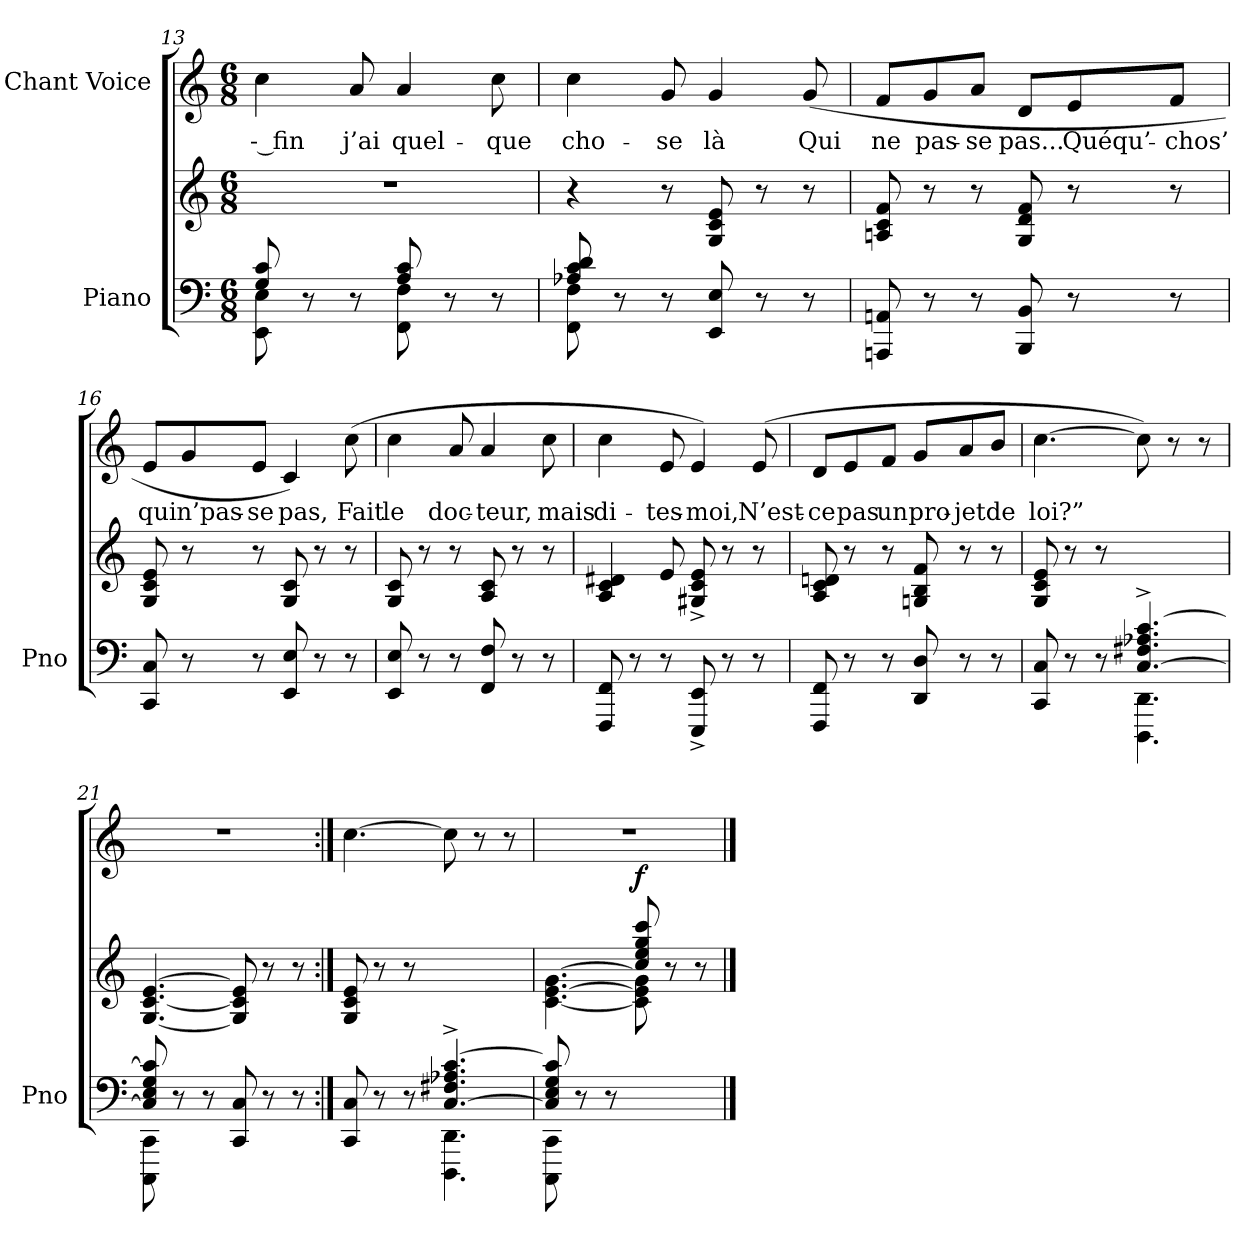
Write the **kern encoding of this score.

**kern	**kern	**dynam	**kern	**text
*part2	*part2	*part2	*part1	*part1
*staff3	*staff2	*staff2/3	*staff1	*staff1
*I"Piano	*	*	*I"Chant Voice	*
*I'Pno	*	*	*	*
*clefF4	*clefG2	*	*clefG2	*
*k[]	*k[]	*	*k[]	*
*M6/8	*M6/8	*	*M6/8	*
=13	=13	=13	=13	=13
*^	*	*	*	*
8G/ 8c/	8EE\ 8E\	2.r	.	4cc\	-- fin
8r	8ryy	.	.	.	.
8r	8ryy	.	.	8a/	j’ai
8A/ 8c/	8FF\ 8F\	.	.	4a/	quel-
8r	8ryy	.	.	.	.
8r	8ryy	.	.	8cc\	-que
=14	=14	=14	=14	=14	=14
8A-X/ 8c/ 8d/	8FF\ 8F\	4r	.	4cc\	cho-
8r	8ryy	.	.	.	.
8r	8ryy	8r	.	8g/	-se
8EE/ 8E/	4ryy	8G/ 8c/ 8e/	.	4g/	là
8r	.	8r	.	.	.
8r	8ryy	8r	.	(8g/	Qui
*v	*v	*	*	*	*
=15	=15	=15	=15	=15
8AAAn/ 8AAn/	8An/ 8c/ 8f/	.	8f/L	ne
8r	8r	.	8g/	pas-
8r	8r	.	8a/J	-se
8BBB/ 8BB/	8G/ 8d/ 8f/	.	8d/L	pas...
8r	8r	.	8e/	Quéqu’-
8r	8r	.	8f/J	-chos’
=16	=16	=16	=16	=16
8CC/ 8C/	8G/ 8c/ 8e/	.	8e/L	qui
8r	8r	.	8g/	n’pas-
8r	8r	.	8e/J	-se
8EE/ 8E/	8G/ 8c/	.	4c/)	pas,
8r	8r	.	.	.
8r	8r	.	(8cc\	Fait
=17	=17	=17	=17	=17
8EE/ 8E/	8G/ 8c/	.	4cc\	le
8r	8r	.	.	.
8r	8r	.	8a/	doc-
8FF/ 8F/	8A/ 8c/	.	4a/	-teur,
8r	8r	.	.	.
8r	8r	.	8cc\	mais
=18	=18	=18	=18	=18
8FFF/ 8FF/	4A/ 4c/ 4d#X/	.	4cc\	di-
8r	.	.	.	.
8r	8e/	.	8e/	-tes-
8EEE/^ 8EE/^	8G#X/^ 8c/^ 8e/^	.	4e/)	-moi,
8r	8r	.	.	.
8r	8r	.	(8e/	N’est-
=19	=19	=19	=19	=19
8FFF/ 8FF/	8A/ 8c/ 8dn/	.	8d/L	-ce
8r	8r	.	8e/	pas
8r	8r	.	8f/J	un
8DD/ 8D/	8Gn/ 8B/ 8f/	.	8g/L	pro-
8r	8r	.	8a/	-jet
8r	8r	.	8b/J	de
=20	=20	=20	=20	=20
*^	*	*	*	*
4.ryy	8CC/ 8C/	8G/ 8c/ 8e/	.	[4.cc\	loi?”
.	8r	8r	.	.	.
.	8r	8r	.	.	.
[4.C/^> 4.F#X/^> 4.A-X/^> [4.c/^>	4.DDD\ 4.DD\	4.ryy	.	8cc\])	.
.	.	.	.	8r	.
.	.	.	.	8r	.
=21	=21	=21	=21	=21	=21
8C/] 8E/ 8G/ 8c/]	8CCC\ 8CC\	[4.G/ [4.c/ [4.e/	.	2.r	.
8r	8ryy	.	.	.	.
8r	8ryy	.	.	.	.
8CC/ 8C/	4ryy	8G/] 8c/] 8e/]	.	.	.
8r	.	8r	.	.	.
8r	8ryy	8r	.	.	.
=22:|!	=22:|!	=22:|!	=22:|!	=22:|!	=22:|!
8CC/ 8C/	4.ryy	8G/ 8c/ 8e/	.	[4.cc\	.
8r	.	8r	.	.	.
8r	.	8r	.	.	.
[4.C/^ 4.F#X/^ 4.A-X/^ [4.c/^	4.DDD\ 4.DD\	4ryy	.	8cc\]	.
.	.	.	.	8r	.
.	.	8ryy	.	8r	.
=23	=23	=23	=23	=23	=23
*	*	*^	*	*	*
8C/] 8E/ 8G/ 8c/]	8CCC\ 8CC\	[4.c\ [4.e\ [<4.g\	4.ryy	.	2.r	.
8r	8ryy	.	.	.	.	.
8r	8ryy	.	.	.	.	.
!	!	!	!	!LO:DY:a	!	!
8ryy	4ryy	8c\] 8e\] 8g\]	8cc/ 8ee/ 8gg/ 8ccc/	f	.	.
8ryy	.	8r	4ryy	.	.	.
8ryy	8ryy	8r	.	.	.	.
*v	*v	*	*	*	*	*
*	*v	*v	*	*	*
==	==	==	==	==
*-	*-	*-	*-	*-
